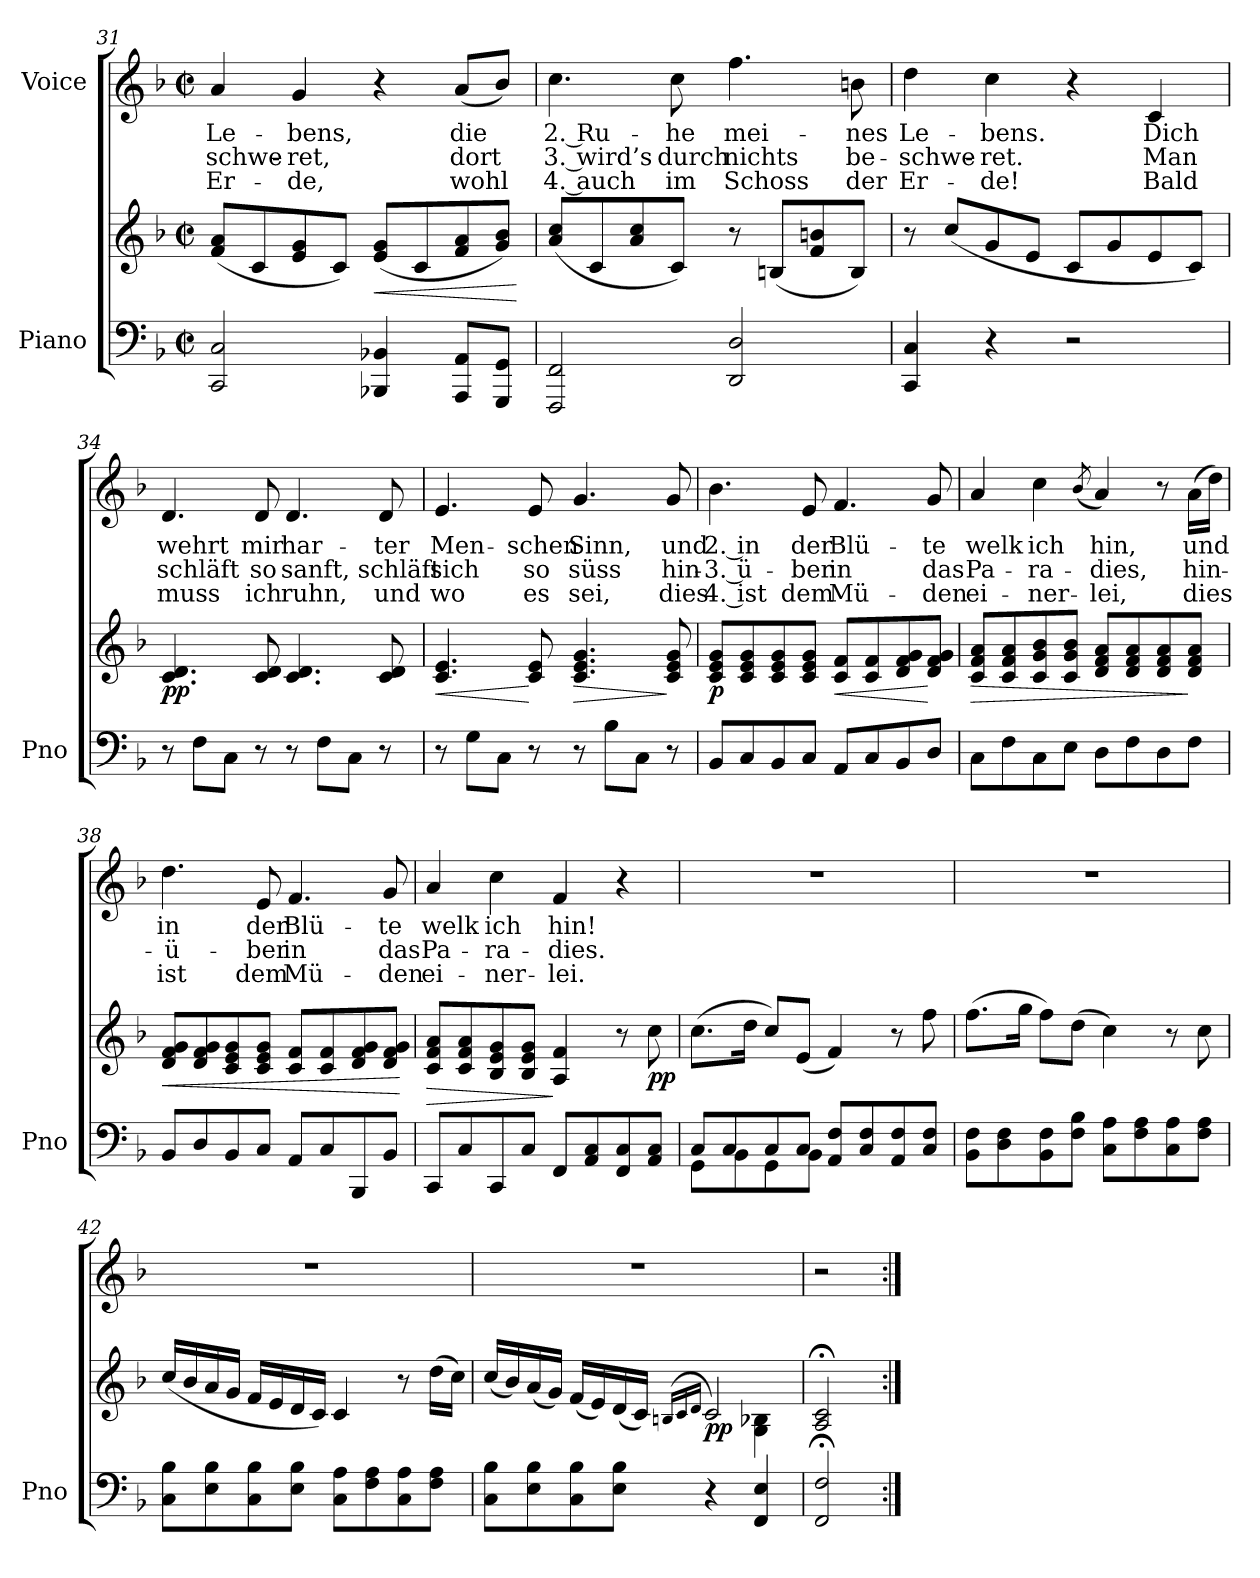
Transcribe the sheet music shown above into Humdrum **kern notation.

**kern	**kern	**dynam	**kern	**text	**text	**text
*part2	*part2	*part2	*part1	*part1	*part1	*part1
*staff3	*staff2	*staff2/3	*staff1	*staff1	*staff1	*staff1
*I"Piano	*	*	*I"Voice	*	*	*
*I'Pno	*	*	*	*	*	*
*clefF4	*clefG2	*	*clefG2	*	*	*
*k[b-]	*k[b-]	*	*k[b-]	*	*	*
*M2/2	*M2/2	*	*M2/2	*	*	*
*met(c|)	*met(c|)	*	*met(c|)	*	*	*
=31	=31	=31	=31	=31	=31	=31
!	!	!	!	!LO:LY:b	!LO:LY:b	!LO:LY:b
2CC/ 2C/	(<8f/ 8a/L	.	4a/	Le-	-schwe-	Er-
.	8c/	.	.	.	.	.
!	!	!	!	!LO:LY:b	!LO:LY:b	!LO:LY:b
.	8e/ 8g/	.	4g/	-bens,	-ret,	-de,
.	8c/J)	.	.	.	.	.
!	!	!LO:HP:b	!	!	!	!
4BBB-X/ 4BB-X/	(<8e/ 8g/L	<	4r	.	.	.
.	8c/	.	.	.	.	.
!	!	!	!	!LO:LY:b	!LO:LY:b	!LO:LY:b
8AAA/ 8AA/L	8f/ 8a/	.	(<8a/L	die	dort	wohl
8GGG/ 8GG/J	8g/ 8b-/J)	.	8b-/J)	.	.	.
.	.	[	.	.	.	.
!!LO:LB:g=z
=32	=32	=32	=32	=32	=32	=32
!	!	!	!	!LO:LY:b	!LO:LY:b	!LO:LY:b
2FFF/ 2FF/	(<8a/ 8cc/L	.	4.cc\	2. Ru-	3. wird’s	4. auch
.	8c/	.	.	.	.	.
.	8a/ 8cc/	.	.	.	.	.
!	!	!	!	!LO:LY:b	!LO:LY:b	!LO:LY:b
.	8c/J)	.	8cc\	-he	durch	im
!	!	!	!	!LO:LY:b	!LO:LY:b	!LO:LY:b
2DD/ 2D/	8r	.	4.ff\	mei-	nichts	Schoss
.	(<8Bn/L	.	.	.	.	.
.	8f/ 8bn/	.	.	.	.	.
!	!	!	!	!LO:LY:b	!LO:LY:b	!LO:LY:b
.	8B/J)	.	8bn\	-nes	be-	der
=33	=33	=33	=33	=33	=33	=33
!	!	!	!	!LO:LY:b	!LO:LY:b	!LO:LY:b
4CC/ 4C/	8r	.	4dd\	Le-	-schwe-	Er-
.	(<8cc/L	.	.	.	.	.
!	!	!	!	!LO:LY:b	!LO:LY:b	!LO:LY:b
4r	8g/	.	4cc\	-bens.	-ret.	-de!
.	8e/J	.	.	.	.	.
2r	8c/L	.	4r	.	.	.
.	8g/	.	.	.	.	.
!	!	!	!	!LO:LY:b	!LO:LY:b	!LO:LY:b
.	8e/	.	4c/	Dich	Man	Bald
.	8c/J)	.	.	.	.	.
=34	=34	=34	=34	=34	=34	=34
!	!	!LO:DY:b	!	!LO:LY:b	!LO:LY:b	!LO:LY:b
8r	4.c/ 4.d/	pp	4.d/	wehrt	schläft	muss
8F\L	.	.	.	.	.	.
8C\J	.	.	.	.	.	.
!	!	!	!	!LO:LY:b	!LO:LY:b	!LO:LY:b
8r	8c/ 8d/	.	8d/	mir	so	ich
!	!	!	!	!LO:LY:b	!LO:LY:b	!LO:LY:b
8r	4.c/ 4.d/	.	4.d/	har-	sanft,	ruhn,
8F\L	.	.	.	.	.	.
8C\J	.	.	.	.	.	.
!	!	!	!	!LO:LY:b	!LO:LY:b	!LO:LY:b
8r	8c/ 8d/	.	8d/	-ter	schläft	und
=35	=35	=35	=35	=35	=35	=35
!	!	!LO:HP:b	!	!LO:LY:b	!LO:LY:b	!LO:LY:b
8r	4.c/ 4.e/	<	4.e/	Men-	sich	wo
8G\L	.	.	.	.	.	.
8C\J	.	.	.	.	.	.
!	!	!	!	!LO:LY:b	!LO:LY:b	!LO:LY:b
8r	8c/ 8e/	[	8e/	-schen	so	es
!	!	!LO:HP:b	!	!LO:LY:b	!LO:LY:b	!LO:LY:b
8r	4.c/ 4.e/ 4.g/	>	4.g/	Sinn,	süss	sei,
8B-\L	.	.	.	.	.	.
8C\J	.	.	.	.	.	.
!	!	!	!	!LO:LY:b	!LO:LY:b	!LO:LY:b
8r	8c/ 8e/ 8g/	]	8g/	und	hin-	dies
!!LO:LB:g=z
=36	=36	=36	=36	=36	=36	=36
!	!	!LO:DY:b	!	!LO:LY:b	!LO:LY:b	!LO:LY:b
8BB-/L	8c/ 8e/ 8g/L	p	4.b-\	2. in	-3. ü-	4. ist
8C/	8c/ 8e/ 8g/	.	.	.	.	.
8BB-/	8c/ 8e/ 8g/	.	.	.	.	.
!	!	!	!	!LO:LY:b	!LO:LY:b	!LO:LY:b
8C/J	8c/ 8e/ 8g/J	.	8e/	der	-ber	dem
!	!	!LO:HP:b	!	!LO:LY:b	!LO:LY:b	!LO:LY:b
8AA/L	8c/ 8f/L	<	4.f/	Blü-	in	Mü-
8C/	8c/ 8f/	.	.	.	.	.
8BB-/	8d/ 8f/ 8g/	.	.	.	.	.
!	!	!	!	!LO:LY:b	!LO:LY:b	!LO:LY:b
8D/J	8d/ 8f/ 8g/J	[	8g/	-te	das	-den
=37	=37	=37	=37	=37	=37	=37
!	!	!LO:HP:b	!	!LO:LY:b	!LO:LY:b	!LO:LY:b
8C\L	8c/ 8f/ 8a/L	>	4a/	welk	Pa-	ei-
8F\	8c/ 8f/ 8a/	.	.	.	.	.
!	!	!	!	!LO:LY:b	!LO:LY:b	!LO:LY:b
8C\	8c/ 8g/ 8b-/	.	4cc\	ich	-ra-	-ner-
8E\J	8c/ 8g/ 8b-/J	.	.	.	.	.
.	.	.	(<8qb-/	.	.	.
!	!	!	!	!LO:LY:b	!LO:LY:b	!LO:LY:b
8D\L	8d/ 8f/ 8a/L	.	4a/)	hin,	-dies,	-lei,
8F\	8d/ 8f/ 8a/	.	.	.	.	.
8D\	8d/ 8f/ 8a/	.	8r	.	.	.
!	!	!	!	!LO:LY:b	!LO:LY:b	!LO:LY:b
8F\J	8d/ 8f/ 8a/J	]	(>16a\LL	und	hin-	dies
.	.	.	16dd\JJ)	.	.	.
=38	=38	=38	=38	=38	=38	=38
!	!	!LO:HP:b	!	!LO:LY:b	!LO:LY:b	!LO:LY:b
8BB-/L	8d/ 8f/ 8g/L	<	4.dd\	in	-ü-	ist
8D/	8d/ 8f/ 8g/	.	.	.	.	.
8BB-/	8c/ 8e/ 8g/	.	.	.	.	.
!	!	!	!	!LO:LY:b	!LO:LY:b	!LO:LY:b
8C/J	8c/ 8e/ 8g/J	.	8e/	der	-ber	dem
!	!	!	!	!LO:LY:b	!LO:LY:b	!LO:LY:b
8AA/L	8c/ 8f/L	.	4.f/	Blü-	in	Mü-
8C/	8c/ 8f/	.	.	.	.	.
8BBB-/	8d/ 8f/ 8g/	.	.	.	.	.
!	!	!	!	!LO:LY:b	!LO:LY:b	!LO:LY:b
8BB-/J	8d/ 8f/ 8g/J	.	8g/	-te	das	-den
.	.	[	.	.	.	.
=39	=39	=39	=39	=39	=39	=39
!	!	!LO:HP:b	!	!LO:LY:b	!LO:LY:b	!LO:LY:b
8CC/L	8c/ 8f/ 8a/L	>	4a/	welk	Pa-	ei-
8C/	8c/ 8f/ 8a/	.	.	.	.	.
!	!	!	!	!LO:LY:b	!LO:LY:b	!LO:LY:b
8CC/	8B-/ 8e/ 8g/	.	4cc\	ich	-ra-	-ner-
8C/J	8B-/ 8e/ 8g/J	.	.	.	.	.
!	!	!	!	!LO:LY:b	!LO:LY:b	!LO:LY:b
8FF/L	4A/ 4f/	]	4f/	hin!	-dies.	-lei.
8AA/ 8C/	.	.	.	.	.	.
8FF/ 8C/	8r	.	4r	.	.	.
!	!	!LO:DY:b	!	!	!	!
8AA/ 8C/J	8cc\	pp	.	.	.	.
!!LO:LB:g=z
=40	=40	=40	=40	=40	=40	=40
*^	*	*	*	*	*	*
8C/L	8GG\L	(>8.cc\L	.	1r	.	.	.
8C/	8BB-\	.	.	.	.	.	.
.	.	16dd\Jk	.	.	.	.	.
8C/	8GG\	8cc/L)	.	.	.	.	.
8C/J	8BB-\J	(<8e/J	.	.	.	.	.
8AA/ 8F/L	2ryy	4f/)	.	.	.	.	.
8C/ 8F/	.	.	.	.	.	.	.
8AA/ 8F/	.	8r	.	.	.	.	.
8C/ 8F/J	.	8ff\	.	.	.	.	.
*v	*v	*	*	*	*	*	*
=41	=41	=41	=41	=41	=41	=41
8BB-\ 8F\L	(>8.ff\L	.	1r	.	.	.
8D\ 8F\	.	.	.	.	.	.
.	16gg\Jk	.	.	.	.	.
8BB-\ 8F\	8ff\L)	.	.	.	.	.
8F\ 8B-\J	(>8dd\J	.	.	.	.	.
8C\ 8A\L	4cc\)	.	.	.	.	.
8F\ 8A\	.	.	.	.	.	.
8C\ 8A\	8r	.	.	.	.	.
8F\ 8A\J	8cc\	.	.	.	.	.
=42	=42	=42	=42	=42	=42	=42
8C\ 8B-\L	(<16cc/LL	.	1r	.	.	.
.	16b-/	.	.	.	.	.
8E\ 8B-\	16a/	.	.	.	.	.
.	16g/JJ	.	.	.	.	.
8C\ 8B-\	16f/LL	.	.	.	.	.
.	16e/	.	.	.	.	.
8E\ 8B-\J	16d/	.	.	.	.	.
.	16c/JJ)	.	.	.	.	.
8C\ 8A\L	4c/	.	.	.	.	.
8F\ 8A\	.	.	.	.	.	.
8C\ 8A\	8r	.	.	.	.	.
8F\ 8A\J	(>16dd\LL	.	.	.	.	.
.	16cc\JJ)	.	.	.	.	.
=43	=43	=43	=43	=43	=43	=43
*	*^	*	*	*	*	*
8C\ 8B-\L	(<16cc/LL	2.ryy	.	1r	.	.	.
.	16b-/)	.	.	.	.	.	.
8E\ 8B-\	(<16a/	.	.	.	.	.	.
.	16g/JJ)	.	.	.	.	.	.
8C\ 8B-\	(<16f/LL	.	.	.	.	.	.
.	16e/)	.	.	.	.	.	.
8E\ 8B-\J	(<16d/	.	.	.	.	.	.
.	16c/JJ)	.	.	.	.	.	.
.	(>16qBn/LL	.	.	.	.	.	.
.	16qc/	.	.	.	.	.	.
.	16qd/JJ	.	.	.	.	.	.
!	!	!	!LO:DY:b	!	!	!	!
4r	2c/)	.	pp	.	.	.	.
4FF/ 4E/	.	4G\ 4B-X\	.	.	.	.	.
*	*v	*v	*	*	*	*	*
=44	=44	=44	=44	=44	=44	=44
2FF/; 2F/;	2A/;< 2c/;<	.	2r	.	.	.
=:|!	=:|!	=:|!	=:|!	=:|!	=:|!	=:|!
*-	*-	*-	*-	*-	*-	*-
